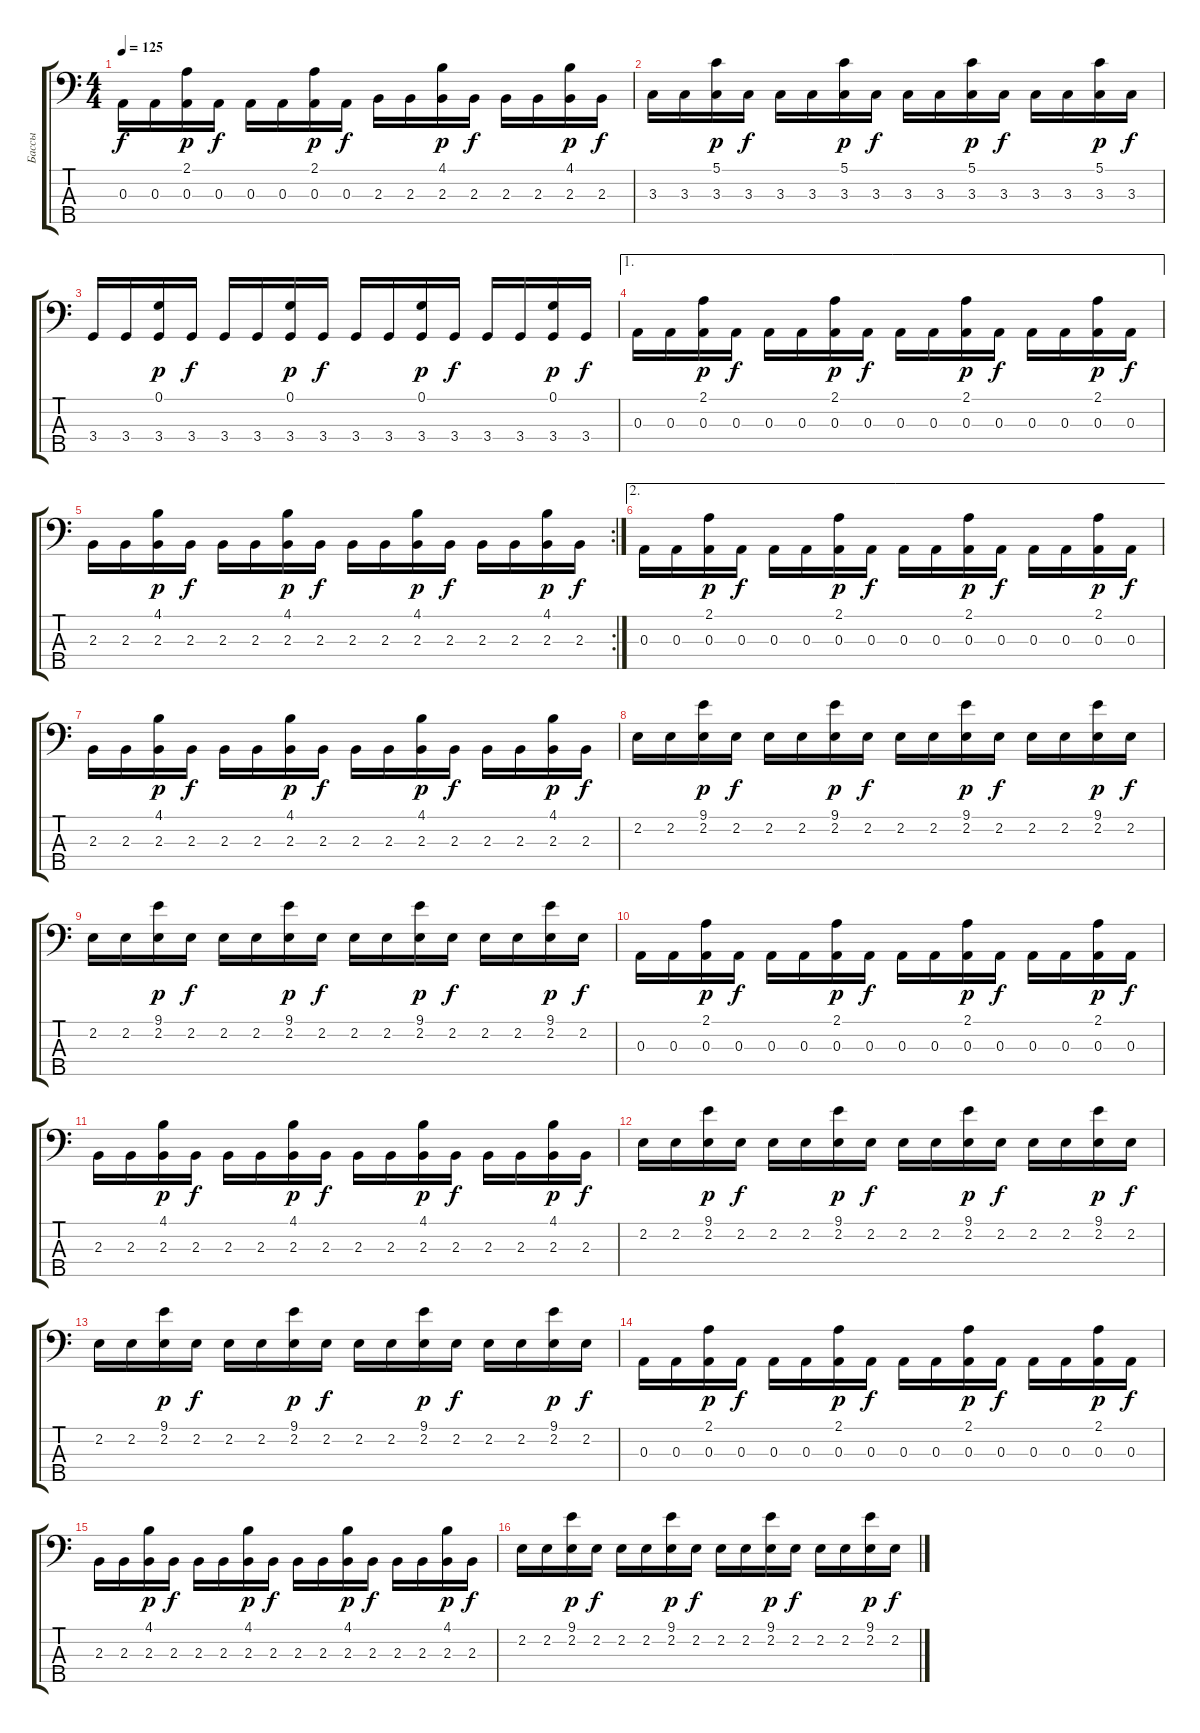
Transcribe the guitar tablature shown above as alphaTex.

\track ("Бассы" "Бассы") {instrument synthbass2}
\staff {score tabs}
\tuning (G2 D2 A1 E1 B0) {hide}
\ts (4 4)
\tempo 125
\clef f4
\ks c
0.3.16{dy f} 0.3.16 (2.1 0.3).16{dy p} 0.3.16{dy f} 0.3.16 0.3.16 (2.1 0.3).16{dy p} 0.3.16{dy f} 2.3.16 2.3.16 (4.1 2.3).16{dy p} 2.3.16{dy f} 2.3.16 2.3.16 (4.1 2.3).16{dy p} 2.3.16{dy f} |
3.3.16 3.3.16 (5.1 3.3).16{dy p} 3.3.16{dy f} 3.3.16 3.3.16 (5.1 3.3).16{dy p} 3.3.16{dy f} 3.3.16 3.3.16 (5.1 3.3).16{dy p} 3.3.16{dy f} 3.3.16 3.3.16 (5.1 3.3).16{dy p} 3.3.16{dy f} |
3.4.16 3.4.16 (0.1 3.4).16{dy p} 3.4.16{dy f} 3.4.16 3.4.16 (0.1 3.4).16{dy p} 3.4.16{dy f} 3.4.16 3.4.16 (0.1 3.4).16{dy p} 3.4.16{dy f} 3.4.16 3.4.16 (0.1 3.4).16{dy p} 3.4.16{dy f} |
\ae 1
0.3.16 0.3.16 (2.1 0.3).16{dy p} 0.3.16{dy f} 0.3.16 0.3.16 (2.1 0.3).16{dy p} 0.3.16{dy f} 0.3.16 0.3.16 (2.1 0.3).16{dy p} 0.3.16{dy f} 0.3.16 0.3.16 (2.1 0.3).16{dy p} 0.3.16{dy f} |
\rc 2
2.3.16 2.3.16 (4.1 2.3).16{dy p} 2.3.16{dy f} 2.3.16 2.3.16 (4.1 2.3).16{dy p} 2.3.16{dy f} 2.3.16 2.3.16 (4.1 2.3).16{dy p} 2.3.16{dy f} 2.3.16 2.3.16 (4.1 2.3).16{dy p} 2.3.16{dy f} |
\ae 2
0.3.16 0.3.16 (2.1 0.3).16{dy p} 0.3.16{dy f} 0.3.16 0.3.16 (2.1 0.3).16{dy p} 0.3.16{dy f} 0.3.16 0.3.16 (2.1 0.3).16{dy p} 0.3.16{dy f} 0.3.16 0.3.16 (2.1 0.3).16{dy p} 0.3.16{dy f} |
2.3.16 2.3.16 (4.1 2.3).16{dy p} 2.3.16{dy f} 2.3.16 2.3.16 (4.1 2.3).16{dy p} 2.3.16{dy f} 2.3.16 2.3.16 (4.1 2.3).16{dy p} 2.3.16{dy f} 2.3.16 2.3.16 (4.1 2.3).16{dy p} 2.3.16{dy f} |
2.2.16 2.2.16 (9.1 2.2).16{dy p} 2.2.16{dy f} 2.2.16 2.2.16 (9.1 2.2).16{dy p} 2.2.16{dy f} 2.2.16 2.2.16 (9.1 2.2).16{dy p} 2.2.16{dy f} 2.2.16 2.2.16 (9.1 2.2).16{dy p} 2.2.16{dy f} |
2.2.16 2.2.16 (9.1 2.2).16{dy p} 2.2.16{dy f} 2.2.16 2.2.16 (9.1 2.2).16{dy p} 2.2.16{dy f} 2.2.16 2.2.16 (9.1 2.2).16{dy p} 2.2.16{dy f} 2.2.16 2.2.16 (9.1 2.2).16{dy p} 2.2.16{dy f} |
0.3.16 0.3.16 (2.1 0.3).16{dy p} 0.3.16{dy f} 0.3.16 0.3.16 (2.1 0.3).16{dy p} 0.3.16{dy f} 0.3.16 0.3.16 (2.1 0.3).16{dy p} 0.3.16{dy f} 0.3.16 0.3.16 (2.1 0.3).16{dy p} 0.3.16{dy f} |
2.3.16 2.3.16 (4.1 2.3).16{dy p} 2.3.16{dy f} 2.3.16 2.3.16 (4.1 2.3).16{dy p} 2.3.16{dy f} 2.3.16 2.3.16 (4.1 2.3).16{dy p} 2.3.16{dy f} 2.3.16 2.3.16 (4.1 2.3).16{dy p} 2.3.16{dy f} |
2.2.16 2.2.16 (9.1 2.2).16{dy p} 2.2.16{dy f} 2.2.16 2.2.16 (9.1 2.2).16{dy p} 2.2.16{dy f} 2.2.16 2.2.16 (9.1 2.2).16{dy p} 2.2.16{dy f} 2.2.16 2.2.16 (9.1 2.2).16{dy p} 2.2.16{dy f} |
2.2.16 2.2.16 (9.1 2.2).16{dy p} 2.2.16{dy f} 2.2.16 2.2.16 (9.1 2.2).16{dy p} 2.2.16{dy f} 2.2.16 2.2.16 (9.1 2.2).16{dy p} 2.2.16{dy f} 2.2.16 2.2.16 (9.1 2.2).16{dy p} 2.2.16{dy f} |
0.3.16 0.3.16 (2.1 0.3).16{dy p} 0.3.16{dy f} 0.3.16 0.3.16 (2.1 0.3).16{dy p} 0.3.16{dy f} 0.3.16 0.3.16 (2.1 0.3).16{dy p} 0.3.16{dy f} 0.3.16 0.3.16 (2.1 0.3).16{dy p} 0.3.16{dy f} |
2.3.16 2.3.16 (4.1 2.3).16{dy p} 2.3.16{dy f} 2.3.16 2.3.16 (4.1 2.3).16{dy p} 2.3.16{dy f} 2.3.16 2.3.16 (4.1 2.3).16{dy p} 2.3.16{dy f} 2.3.16 2.3.16 (4.1 2.3).16{dy p} 2.3.16{dy f} |
2.2.16 2.2.16 (9.1 2.2).16{dy p} 2.2.16{dy f} 2.2.16 2.2.16 (9.1 2.2).16{dy p} 2.2.16{dy f} 2.2.16 2.2.16 (9.1 2.2).16{dy p} 2.2.16{dy f} 2.2.16 2.2.16 (9.1 2.2).16{dy p} 2.2.16{dy f}
